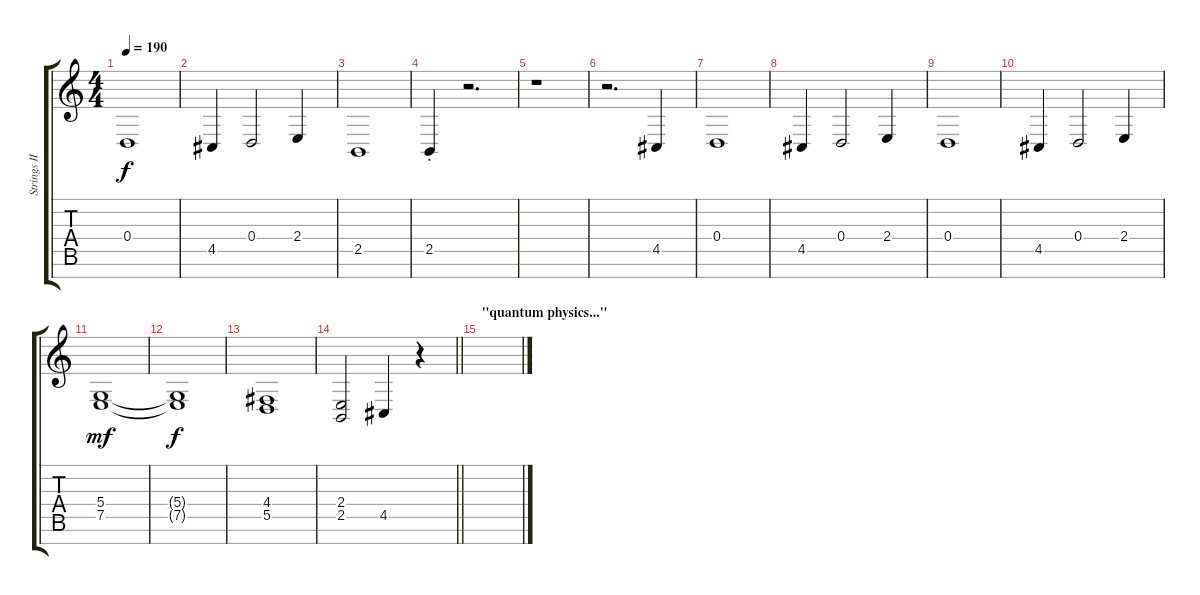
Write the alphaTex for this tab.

\track ("Strings II" "Strings II") {instrument stringensemble1}
\staff {score tabs}
\tuning (E4 B3 G3 D3 A2 E2 B1) {hide}
\ts (4 4)
\tempo 190
\clef g2
\ks c
0.4.1{dy f} |
4.5.4 0.4.2 2.4.4 |
2.5.1 |
2.5{st}.4 r.2{d} |
r.1 |
r.2{d} 4.5.4 |
0.4.1 |
4.5.4 0.4.2 2.4.4 |
0.4.1 |
4.5.4 0.4.2 2.4.4 |
(5.4 7.5).1{dy mf} |
(5.4{t} 7.5{t}).1{dy f} |
(4.4 5.5).1 |
\barLineRight lightlight
(2.4 2.5).2 4.5.4 r.4 |
\section ("" "\"quantum physics...\"")
